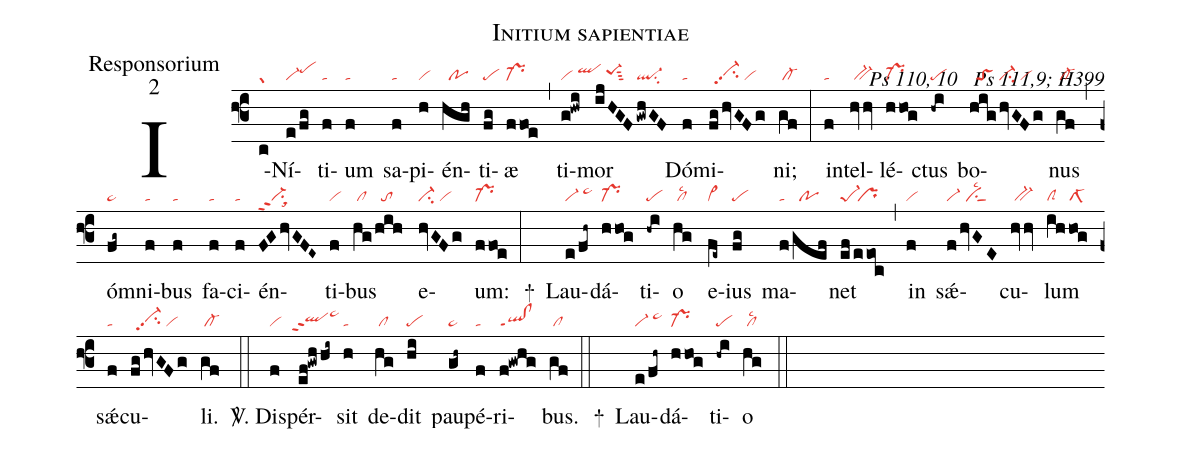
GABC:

name:Initium sapientiae;
office-part:Responsorium;
mode:2;
commentary:Ps 110, 10 ꝟ Ps 111,9; H399;
nabc-lines:1;
%%
(f3)I(c|gr)Ní(e/fg|vi-pehi)ti(f|ta)um(f|ta) sa(f|ta)pi(h|vi)én(hgh|//po)ti(fg|pe)æ(ffoe|pr-) (,) ti(g!hwi|vi/qlhi)mor(ijHGF|///pe-1hhsut3|gwhGF|ql-su2) Dó(f|ta)mi(fghvGFg|//vi-hhpp2su2/vi)ni;(gf|/cl-) (:) in(f|ta)tel(hvv|/bv-)lé(hhog|pr-)ctus(-hi|pe) bo(hig|//toS|hvGFg|vi-su2/vi)nus(gf|/cl-) (,) óm(fg~|pe~)ni(f|ta)bus(f|ta) fa(f|ta)ci(f|ta)én(FGhvGFE~|vi-ppt2su1sux1)ti(f|vi)bus(hg|/cl|/hih|//to) e(hvGFg|vi-su2/vi)um:(ffoe|pr-) (:)
+()
Lau(e/fh~|vi-/pe~hi)dá(hhog|pr-)ti(-hi|pe)o(hg|/cllsc2) e(fe~|cl~)ius(fg|pe) ma(f|ta|/gef|//po)net(ef|pe-1|/eeoc|/pr) (,) in(f|vi) sǽ(f|vi-|/hvGE|//ciSlsc2)cu(hvv|/bv-)lum(ih|clS|/hog|clS-1) sǽ(f|ta)cu(fghvGFg|//vi-hhpp2su2/vi)li.(gf|/cl-) (::)

<sp>V/</sp>.
Di(f|vi)spér(ef!gwh/hi~|``qlhhppt2pe~hj)sit(h|ta) de(hg|/cl)dit(hi|pe) pau(gh~|pe~)pé(f|ta)ri(f!gwhg|ql!clppt1)bus.(gf|/cl) (::)

+() Lau(e/fh~|vi-/pe~hi)dá(hhog|pr-)ti(-hi|pe)o(hg|/cllsc2) (::)
